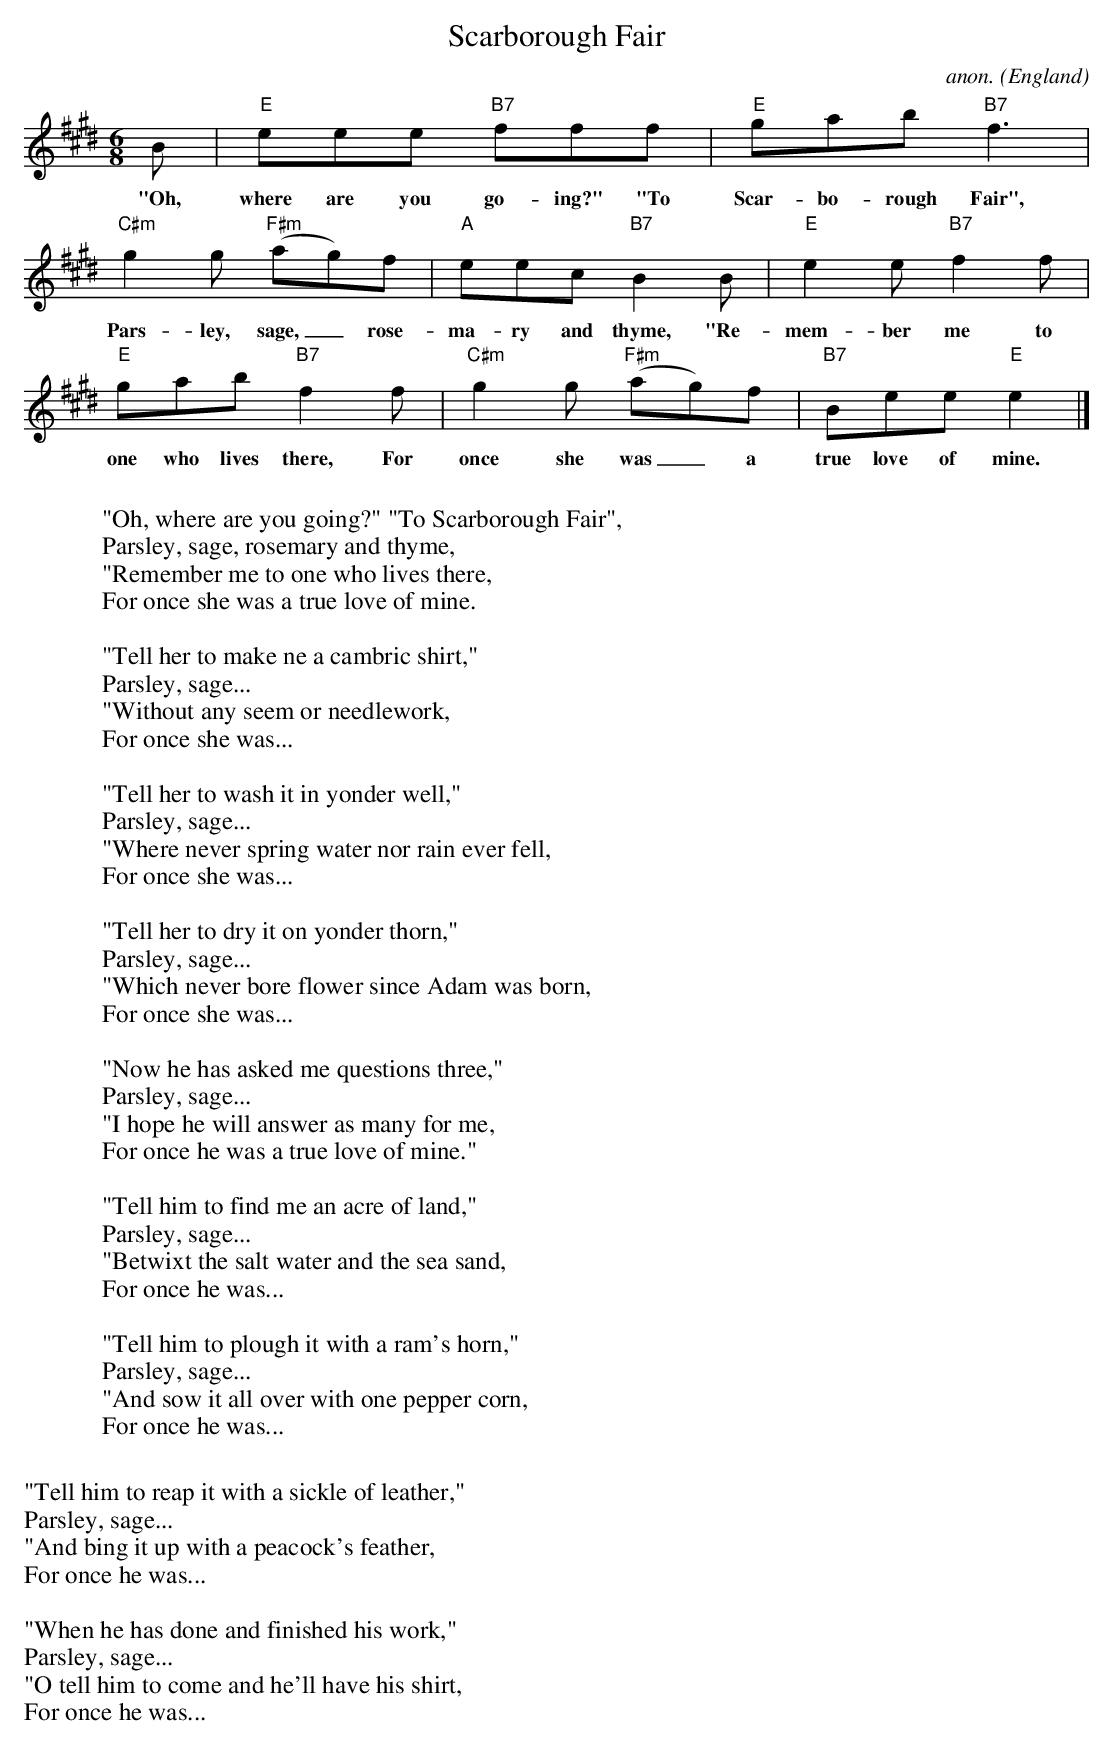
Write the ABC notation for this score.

X:1
T:Scarborough Fair
C:anon.
O:England
M:6/8
L:1/8
K:E
B|"E"eee "B7"fff|"E"gab "B7"f3|
w:"Oh, where are you go-ing?" "To Scar-bo-rough Fair",
"C#m"g2g "F#m"(ag)f|"A"eec "B7"B2B|"E"e2e "B7"f2f|
w:Pars-ley, sage,_ rose-ma-ry and thyme, "Re-mem-ber me to
"E"gab "B7"f2f|"C#m"g2g "F#m"(ag)f|"B7"Bee "E"e2|]
w:one who lives there, For once she was_ a true love of mine.
W:
W:"Oh, where are you going?" "To Scarborough Fair",
W:Parsley, sage, rosemary and thyme,
W:"Remember me to one who lives there,
W:For once she was a true love of mine.
W:
W:"Tell her to make ne a cambric shirt,"
W:Parsley, sage...
W:"Without any seem or needlework,
W:For once she was...
W:
W:"Tell her to wash it in yonder well,"
W:Parsley, sage...
W:"Where never spring water nor rain ever fell,
W:For once she was...
W:
W:"Tell her to dry it on yonder thorn,"
W:Parsley, sage...
W:"Which never bore flower since Adam was born,
W:For once she was...
W:
W:"Now he has asked me questions three,"
W:Parsley, sage...
W:"I hope he will answer as many for me,
W:For once he was a true love of mine."
W:
W:"Tell him to find me an acre of land,"
W:Parsley, sage...
W:"Betwixt the salt water and the sea sand,
W:For once he was...
W:
W:"Tell him to plough it with a ram's horn,"
W:Parsley, sage...
W:"And sow it all over with one pepper corn,
W:For once he was...
W:
W:"Tell him to reap it with a sickle of leather,"
W:Parsley, sage...
W:"And bing it up with a peacock's feather,
W:For once he was...
W:
W:"When he has done and finished his work,"
W:Parsley, sage...
W:"O tell him to come and he'll have his shirt,
W:For once he was...
